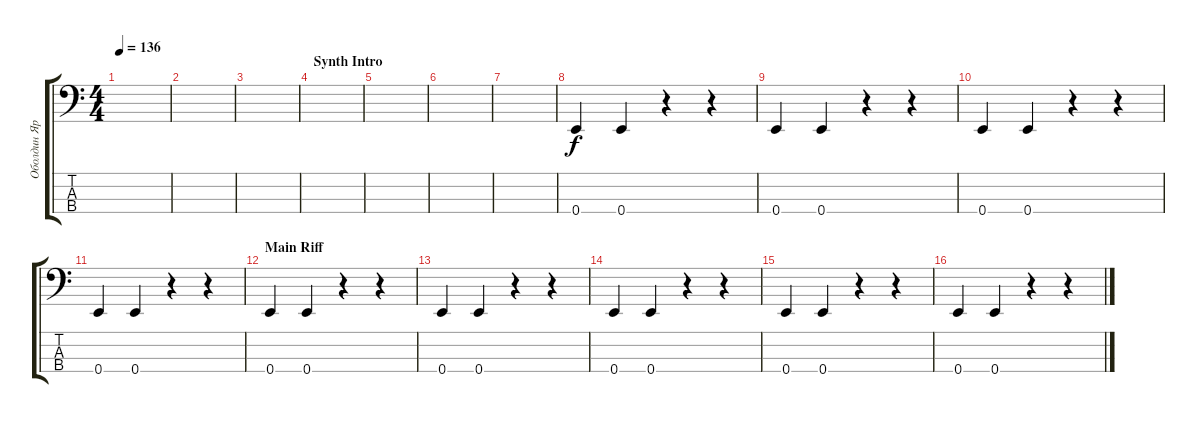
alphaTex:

\track ("Оболдин Ярослав - Бас" "Оболдин Яр") {instrument electricbassfinger}
\staff {score tabs}
\tuning (G2 D2 A1 E1) {hide}
\ts (4 4)
\tempo 136
\clef f4
\ks c
|
|
|
\section ("" "Synth Intro")
|
|
|
|
0.4.4 0.4.4 r.4 r.4 |
0.4.4 0.4.4 r.4 r.4 |
0.4.4 0.4.4 r.4 r.4 |
0.4.4 0.4.4 r.4 r.4 |
\section ("" "Main Riff")
0.4.4 0.4.4 r.4 r.4 |
0.4.4 0.4.4 r.4 r.4 |
0.4.4 0.4.4 r.4 r.4 |
0.4.4 0.4.4 r.4 r.4 |
0.4.4 0.4.4 r.4 r.4
